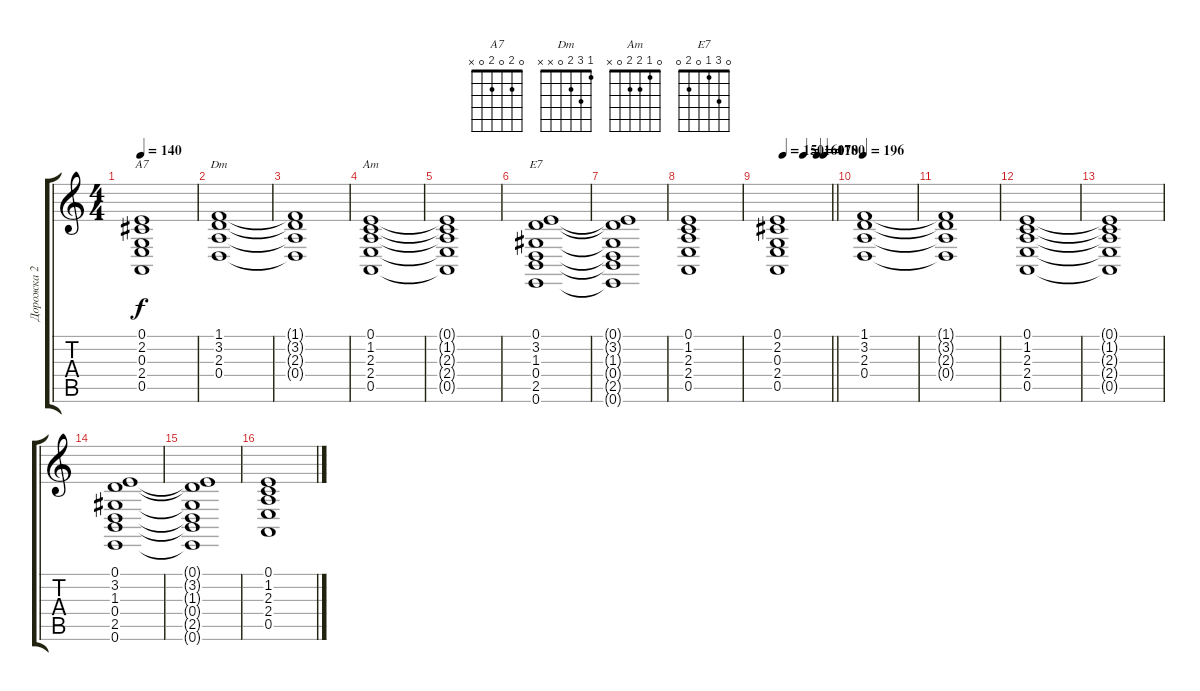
\track ("Дорожка 2" "Дорожка 2") {instrument stringensemble1}
\staff {score tabs}
\tuning (E4 B3 G3 D3 A2 E2) {hide}
\chord ("A7" 0 2 0 2 0 x)
\chord ("Dm" 1 3 2 0 x x)
\chord ("Am" 0 1 2 2 0 x)
\chord ("E7" 0 3 1 0 2 0)
\ts (4 4)
\tempo 140
\clef g2
\ks c
(0.1 2.2 0.3 2.4 0.5).1{ch "A7" dy f} |
(1.1 3.2 2.3 0.4).1{ch "Dm"} |
(1.1{t} 3.2{t} 2.3{t} 0.4{t}).1 |
(0.1 1.2 2.3 2.4 0.5).1{ch "Am"} |
(0.1{t} 1.2{t} 2.3{t} 2.4{t} 0.5{t}).1 |
(0.1 3.2 1.3 0.4 2.5 0.6).1{ch "E7"} |
(0.1{t} 3.2{t} 1.3{t} 0.4{t} 2.5{t} 0.6{t}).1 |
(0.1 1.2 2.3 2.4 0.5).1 |
\tempo (150 0.125)
\tempo (160 0.5)
\tempo (170 0.75)
\tempo (180 0.875)
\barLineRight lightlight
(0.1 2.2 0.3 2.4 0.5).1 |
\tempo 196
(1.1 3.2 2.3 0.4).1 |
(1.1{t} 3.2{t} 2.3{t} 0.4{t}).1 |
(0.1 1.2 2.3 2.4 0.5).1 |
(0.1{t} 1.2{t} 2.3{t} 2.4{t} 0.5{t}).1 |
(0.1 3.2 1.3 0.4 2.5 0.6).1 |
(0.1{t} 3.2{t} 1.3{t} 0.4{t} 2.5{t} 0.6{t}).1 |
(0.1 1.2 2.3 2.4 0.5).1
